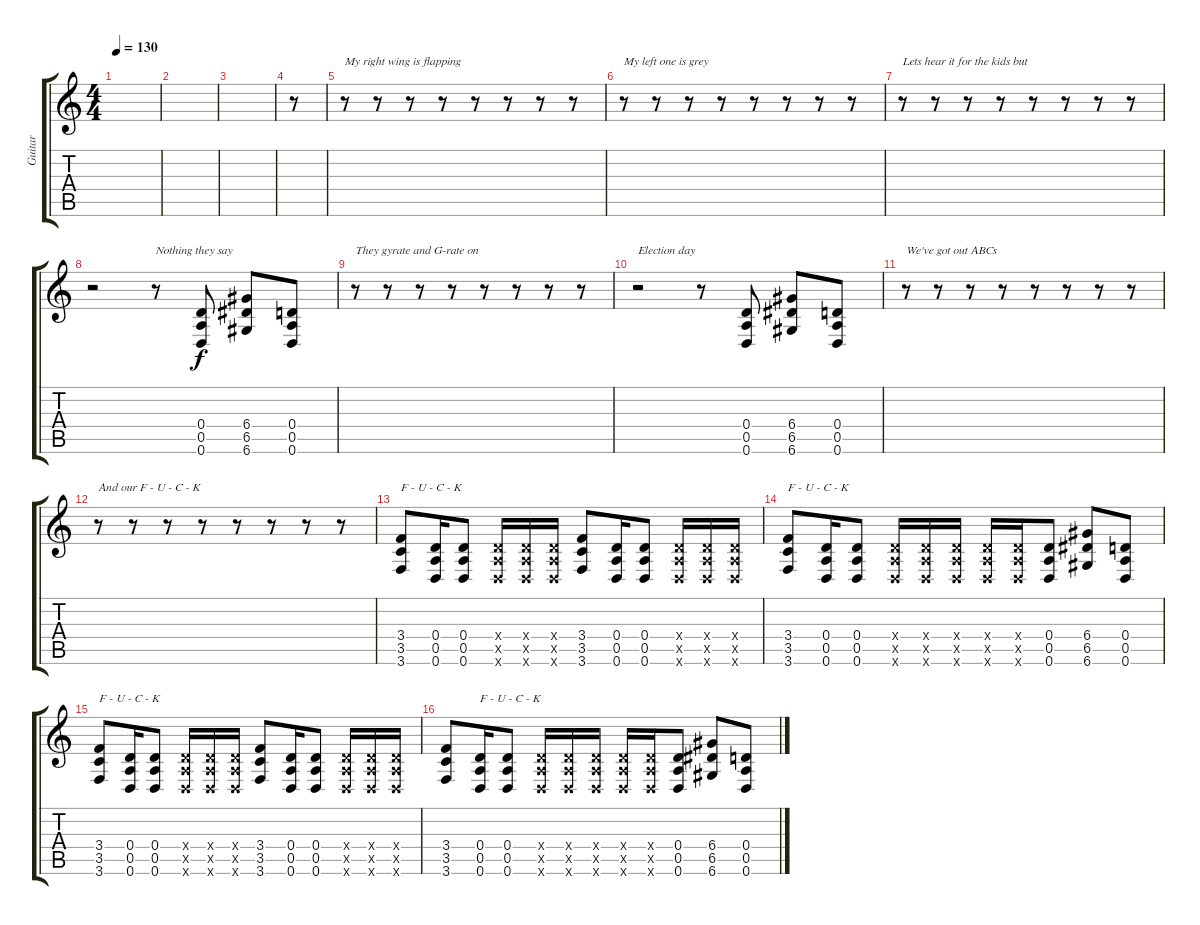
\track ("Guitar" "Guitar") {instrument overdrivenguitar}
\staff {score tabs}
\tuning (E4 B3 G3 D3 A2 D2) {hide}
\ts (4 4)
\tempo 130
\clef g2
\ks c
|
|
|
r.8 |
r.8{txt "My right wing is flapping"} r.8 r.8 r.8 r.8 r.8 r.8 r.8 |
r.8{txt "My left one is grey"} r.8 r.8 r.8 r.8 r.8 r.8 r.8 |
r.8{txt "Lets hear it for the kids but"} r.8 r.8 r.8 r.8 r.8 r.8 r.8 |
r.2 r.8{txt "Nothing they say"} (0.4 0.5 0.6).8 (6.4 6.5 6.6).8 (0.4 0.5 0.6).8 |
r.8{txt "They gyrate and G-rate on"} r.8 r.8 r.8 r.8 r.8 r.8 r.8 |
r.2{txt "Election day"} r.8 (0.4 0.5 0.6).8 (6.4 6.5 6.6).8 (0.4 0.5 0.6).8 |
r.8{txt "We've got out ABCs"} r.8 r.8 r.8 r.8 r.8 r.8 r.8 |
r.8{txt "And our F - U - C - K"} r.8 r.8 r.8 r.8 r.8 r.8 r.8 |
(3.4 3.5 3.6).8{txt "F - U - C - K"} (0.4 0.5 0.6).16 (0.4 0.5 0.6).8 (0.4{x} 0.5{x} 0.6{x}).16 (0.4{x} 0.5{x} 0.6{x}).16 (0.4{x} 0.5{x} 0.6{x}).16 (3.4 3.5 3.6).8 (0.4 0.5 0.6).16 (0.4 0.5 0.6).8 (0.4{x} 0.5{x} 0.6{x}).16 (0.4{x} 0.5{x} 0.6{x}).16 (0.4{x} 0.5{x} 0.6{x}).16 |
(3.4 3.5 3.6).8{txt "F - U - C - K"} (0.4 0.5 0.6).16 (0.4 0.5 0.6).8 (0.4{x} 0.5{x} 0.6{x}).16 (0.4{x} 0.5{x} 0.6{x}).16 (0.4{x} 0.5{x} 0.6{x}).16 (0.4{x} 0.5{x} 0.6{x}).16 (0.4{x} 0.5{x} 0.6{x}).16 (0.4 0.5 0.6).8 (6.4 6.5 6.6).8 (0.4 0.5 0.6).8 |
(3.4 3.5 3.6).8{txt "F - U - C - K"} (0.4 0.5 0.6).16 (0.4 0.5 0.6).8 (0.4{x} 0.5{x} 0.6{x}).16 (0.4{x} 0.5{x} 0.6{x}).16 (0.4{x} 0.5{x} 0.6{x}).16 (3.4 3.5 3.6).8 (0.4 0.5 0.6).16 (0.4 0.5 0.6).8 (0.4{x} 0.5{x} 0.6{x}).16 (0.4{x} 0.5{x} 0.6{x}).16 (0.4{x} 0.5{x} 0.6{x}).16 |
(3.4 3.5 3.6).8 (0.4 0.5 0.6).16{txt "F - U - C - K"} (0.4 0.5 0.6).8 (0.4{x} 0.5{x} 0.6{x}).16 (0.4{x} 0.5{x} 0.6{x}).16 (0.4{x} 0.5{x} 0.6{x}).16 (0.4{x} 0.5{x} 0.6{x}).16 (0.4{x} 0.5{x} 0.6{x}).16 (0.4 0.5 0.6).8 (6.4 6.5 6.6).8 (0.4 0.5 0.6).8
